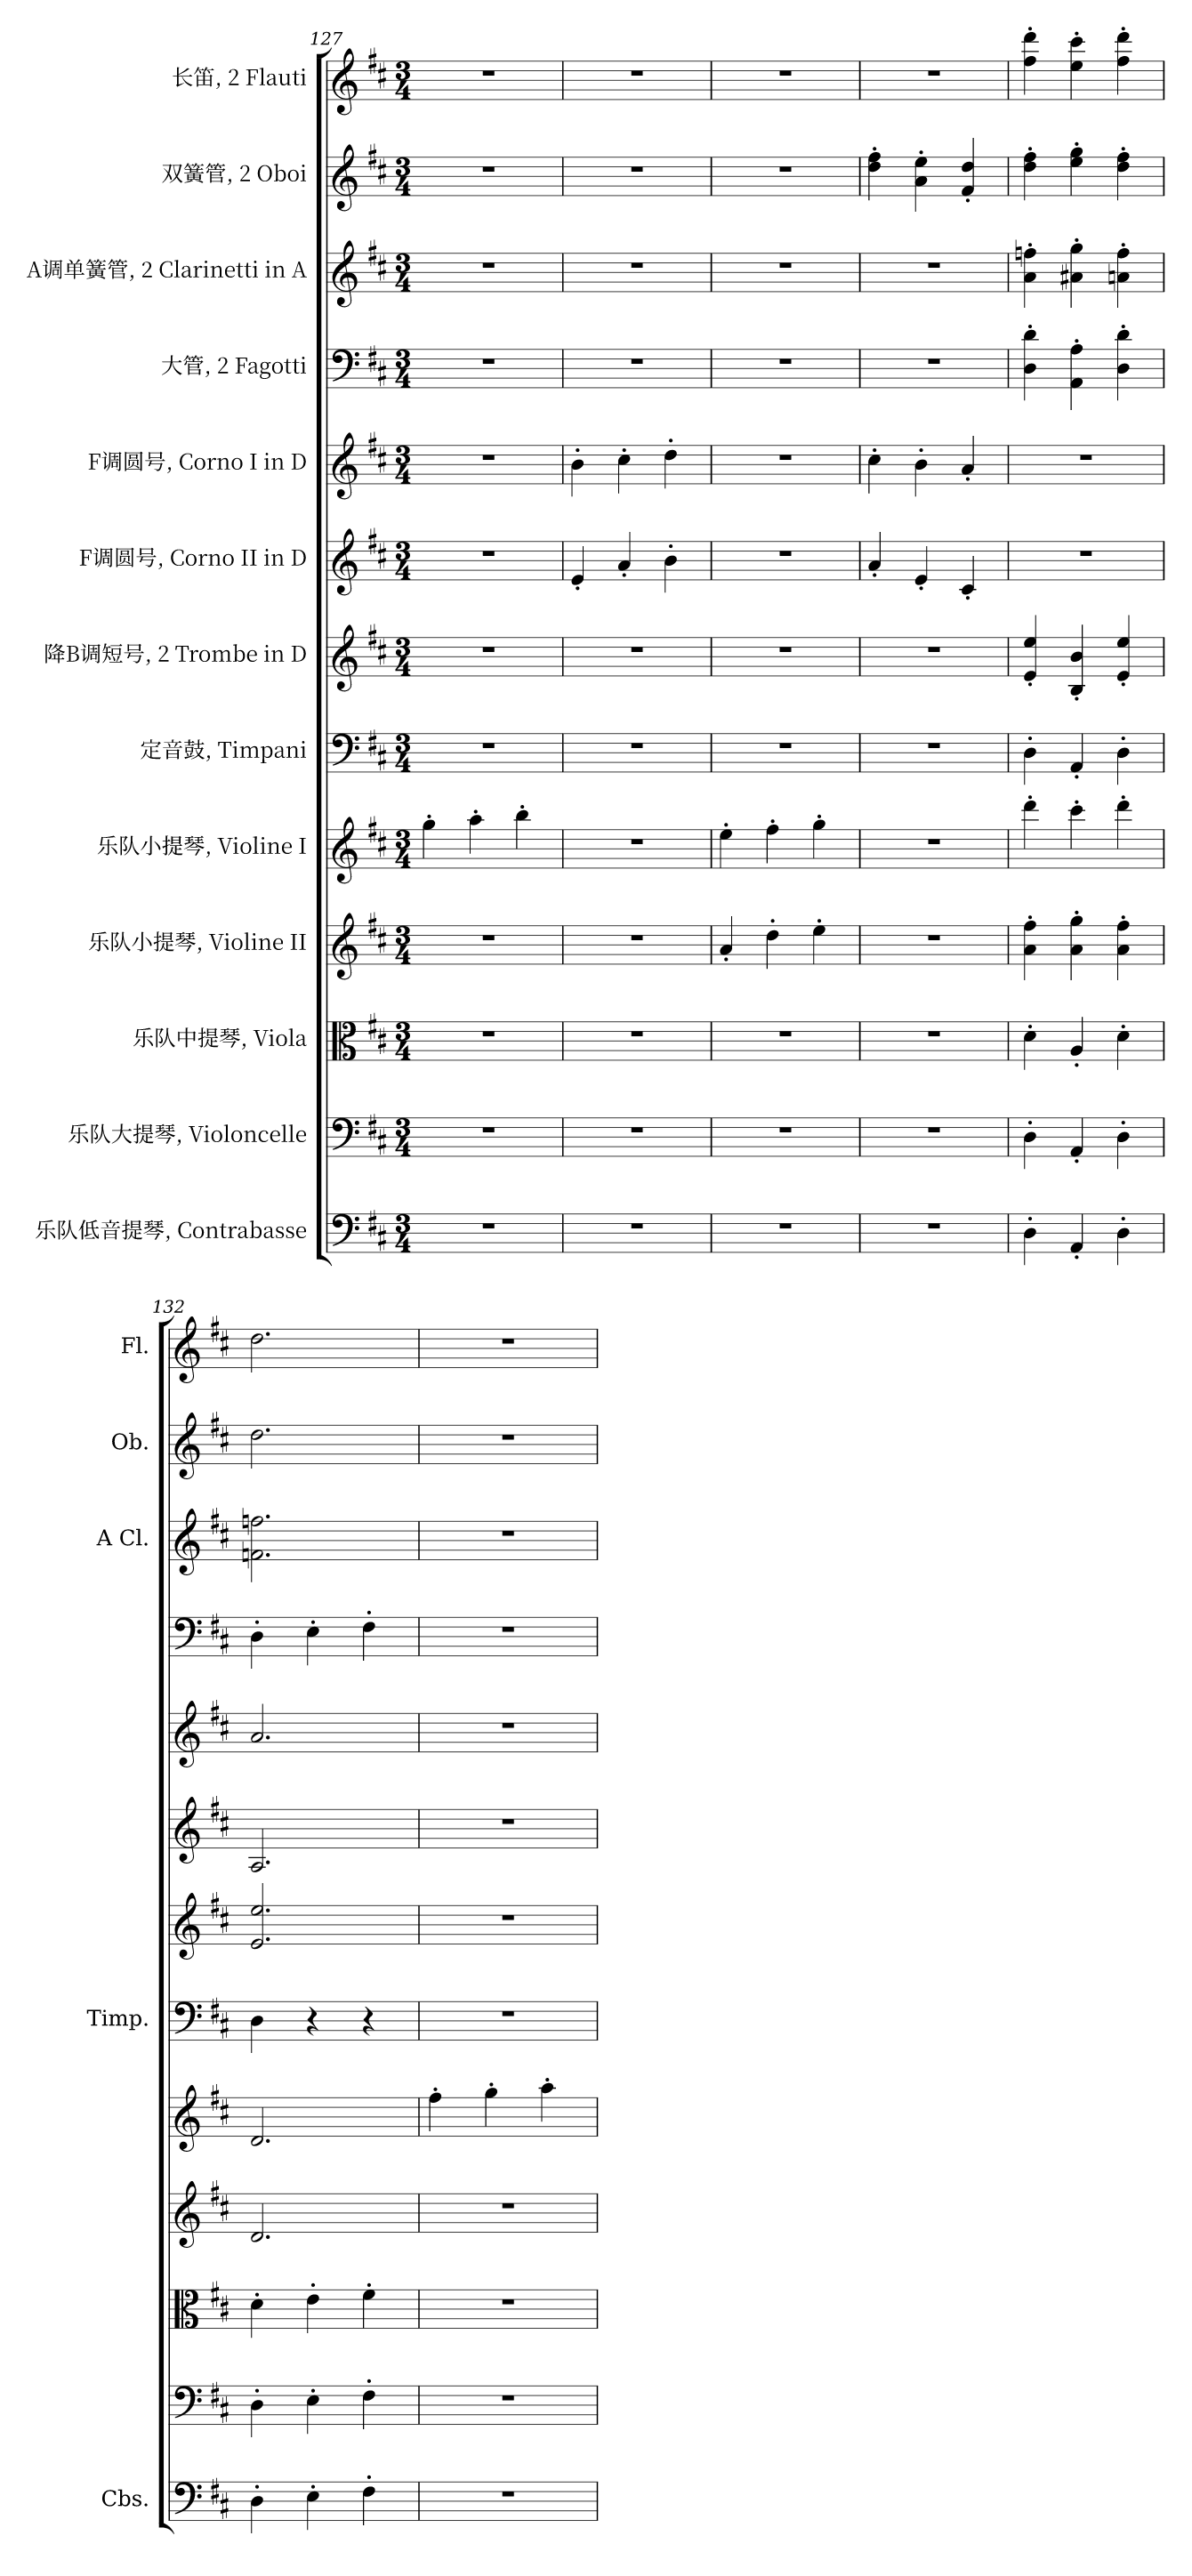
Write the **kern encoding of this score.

**kern	**kern	**kern	**kern	**kern	**kern	**kern	**kern	**kern	**kern	**kern	**kern	**kern
*part13	*part12	*part11	*part10	*part9	*part8	*part7	*part6	*part5	*part4	*part3	*part2	*part1
*staff13	*staff12	*staff11	*staff10	*staff9	*staff8	*staff7	*staff6	*staff5	*staff4	*staff3	*staff2	*staff1
*I"乐队低音提琴, Contrabasse	*I"乐队大提琴, Violoncelle	*I"乐队中提琴, Viola	*I"乐队小提琴, Violine II	*I"乐队小提琴, Violine I	*I"定音鼓, Timpani	*I"降B调短号, 2 Trombe in D	*I"F调圆号, Corno II in D	*I"F调圆号, Corno I in D	*I"大管, 2 Fagotti	*I"A调单簧管, 2 Clarinetti in A	*I"双簧管, 2 Oboi	*I"长笛, 2 Flauti
*I'Cbs.	*	*	*	*	*I'Timp.	*	*	*	*	*I'A Cl.	*I'Ob.	*I'Fl.
*clefF4	*clefF4	*clefC3	*clefG2	*clefG2	*clefF4	*clefG2	*clefG2	*clefG2	*clefF4	*clefG2	*clefG2	*clefG2
*ITrd7c12	*	*	*	*	*	*ITrd1c2	*ITrd4c7	*ITrd4c7	*	*ITrd2c3	*	*
*k[f#c#]	*k[f#c#]	*k[f#c#]	*k[f#c#]	*k[f#c#]	*k[f#c#]	*k[]	*k[f#]	*k[f#]	*k[f#c#]	*k[f#c#g#d#a#]	*k[f#c#]	*k[f#c#]
*M3/4	*M3/4	*M3/4	*M3/4	*M3/4	*M3/4	*M3/4	*M3/4	*M3/4	*M3/4	*M3/4	*M3/4	*M3/4
*MM315	*MM315	*MM315	*MM315	*MM315	*MM315	*MM315	*MM315	*MM315	*MM315	*MM315	*MM315	*MM315
=127	=127	=127	=127	=127	=127	=127	=127	=127	=127	=127	=127	=127
2.r	2.r	2.r	2.r	4gg'\	2.r	2.r	2.r	2.r	2.r	2.r	2.r	2.r
.	.	.	.	4aa'\	.	.	.	.	.	.	.	.
.	.	.	.	4bb'\	.	.	.	.	.	.	.	.
=128	=128	=128	=128	=128	=128	=128	=128	=128	=128	=128	=128	=128
*	*	*	*	*	*	*	*	*	*	*	*	*MM315
2.r	2.r	2.r	2.r	2.r	2.r	2.r	4A'/	4e'\	2.r	2.r	2.r	2.r
.	.	.	.	.	.	.	4d'/	4f#'\	.	.	.	.
.	.	.	.	.	.	.	4e'\	4g'\	.	.	.	.
=129	=129	=129	=129	=129	=129	=129	=129	=129	=129	=129	=129	=129
*	*	*	*	*	*	*	*	*	*	*	*	*MM315
2.r	2.r	2.r	4a'/	4ee'\	2.r	2.r	2.r	2.r	2.r	2.r	2.r	2.r
.	.	.	4dd'\	4ff#'\	.	.	.	.	.	.	.	.
.	.	.	4ee'\	4gg'\	.	.	.	.	.	.	.	.
=130	=130	=130	=130	=130	=130	=130	=130	=130	=130	=130	=130	=130
*	*	*	*	*	*	*	*	*	*	*	*	*MM315
2.r	2.r	2.r	2.r	2.r	2.r	2.r	4d'/	4f#'\	2.r	2.r	4dd\' 4ff#\'	2.r
.	.	.	.	.	.	.	4A'/	4e'\	.	.	4a\' 4ee\'	.
.	.	.	.	.	.	.	4F#'/	4d'/	.	.	4f#/' 4dd/'	.
=131	=131	=131	=131	=131	=131	=131	=131	=131	=131	=131	=131	=131
*	*	*	*	*	*	*	*	*	*	*	*	*MM315
4DD'\	4D'\	4d'\	4a\' 4ff#\'	4ddd'\	4D'\	4d/' 4dd/'	2.r	2.r	4D\' 4d\'	4f#\' 4ddn\'	4dd\' 4ff#\'	4ff#\' 4ddd\'
*	*	*	*	*	*	*	*	*	*	*	*	*MM281
4AAA'/	4AA'/	4A'/	4a\' 4gg\'	4ccc#'\	4AA'/	4A/' 4a/'	.	.	4AA\' 4A\'	4f##X\' 4ee\'	4ee\' 4gg\'	4ee\' 4ccc#\'
4DD'\	4D'\	4d'\	4a\' 4ff#\'	4ddd'\	4D'\	4d/' 4dd/'	.	.	4D\' 4d\'	4f#X\' 4dd\'	4dd\' 4ff#\'	4ff#\' 4ddd\'
=132	=132	=132	=132	=132	=132	=132	=132	=132	=132	=132	=132	=132
*	*	*	*	*	*	*	*	*	*	*	*	*MM315
4DD'\	4D'\	4d'\	2.d/	2.d/	4D\	2.d/ 2.dd/	2.D/	2.d/	4D'\	2.dn\ 2.ddn\	2.dd\	2.dd\
4EE'\	4E'\	4e'\	.	.	4r	.	.	.	4E'\	.	.	.
4FF#'\	4F#'\	4f#'\	.	.	4r	.	.	.	4F#'\	.	.	.
=133	=133	=133	=133	=133	=133	=133	=133	=133	=133	=133	=133	=133
*	*	*	*	*	*	*	*	*	*	*	*	*MM315
2.r	2.r	2.r	2.r	4ff#'\	2.r	2.r	2.r	2.r	2.r	2.r	2.r	2.r
.	.	.	.	4gg'\	.	.	.	.	.	.	.	.
.	.	.	.	4aa'\	.	.	.	.	.	.	.	.
=	=	=	=	=	=	=	=	=	=	=	=	=
*-	*-	*-	*-	*-	*-	*-	*-	*-	*-	*-	*-	*-
